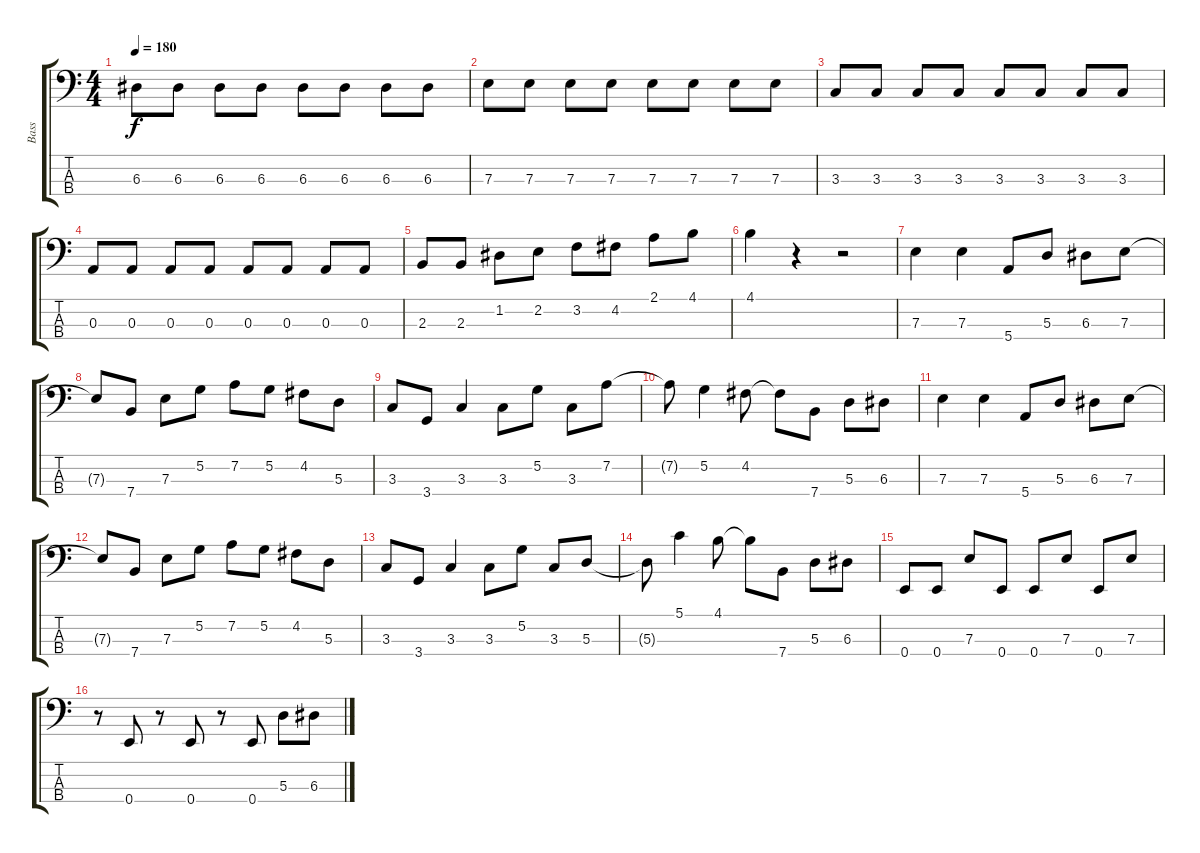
\track ("Bass" "Bass") {instrument electricbasspick}
\staff {score tabs}
\tuning (G2 D2 A1 E1) {hide}
\ts (4 4)
\tempo 180
\clef f4
\ks c
6.3.8{dy f} 6.3.8 6.3.8 6.3.8 6.3.8 6.3.8 6.3.8 6.3.8 |
7.3.8 7.3.8 7.3.8 7.3.8 7.3.8 7.3.8 7.3.8 7.3.8 |
3.3.8 3.3.8 3.3.8 3.3.8 3.3.8 3.3.8 3.3.8 3.3.8 |
0.3.8 0.3.8 0.3.8 0.3.8 0.3.8 0.3.8 0.3.8 0.3.8 |
2.3.8 2.3.8 1.2.8 2.2.8 3.2.8 4.2.8 2.1.8 4.1.8 |
4.1.4 r.4 r.2 |
7.3.4 7.3.4 5.4.8 5.3.8 6.3.8 7.3.8 |
7.3{t}.8 7.4.8 7.3.8 5.2.8 7.2.8 5.2.8 4.2.8 5.3.8 |
3.3.8 3.4.8 3.3.4 3.3.8 5.2.8 3.3.8 7.2.8 |
7.2{t}.8 5.2.4 4.2.8 4.2{t}.8 7.4.8 5.3.8 6.3.8 |
7.3.4 7.3.4 5.4.8 5.3.8 6.3.8 7.3.8 |
7.3{t}.8 7.4.8 7.3.8 5.2.8 7.2.8 5.2.8 4.2.8 5.3.8 |
3.3.8 3.4.8 3.3.4 3.3.8 5.2.8 3.3.8 5.3.8 |
5.3{t}.8 5.1.4 4.1.8 4.1{t}.8 7.4.8 5.3.8 6.3.8 |
0.4.8 0.4.8 7.3.8 0.4.8 0.4.8 7.3.8 0.4.8 7.3.8 |
r.8 0.4.8 r.8 0.4.8 r.8 0.4.8 5.3.8 6.3.8
